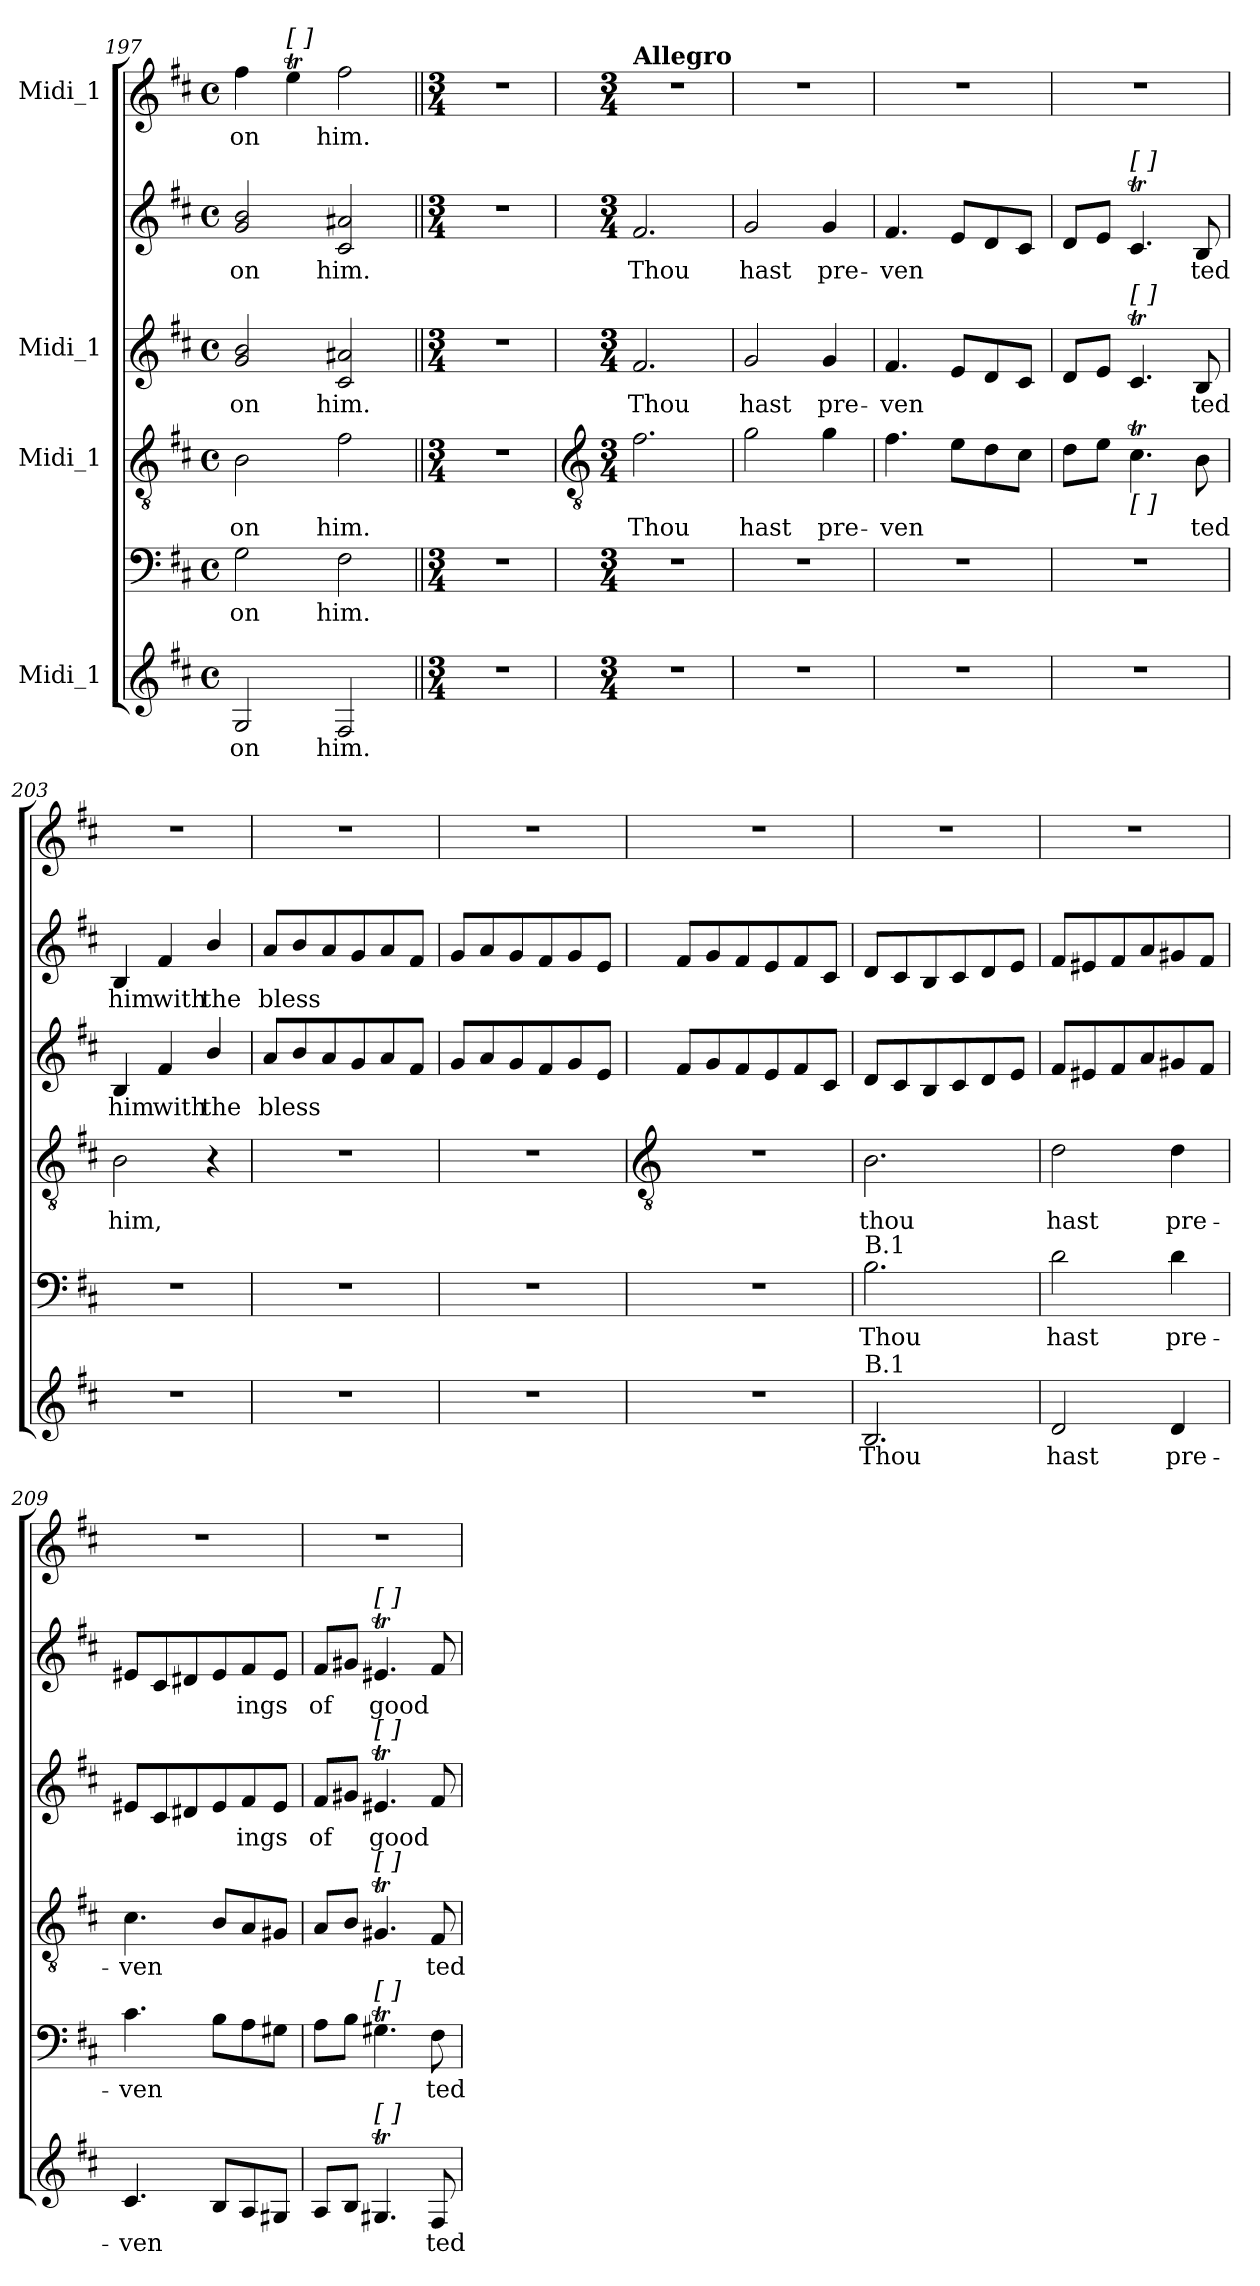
**kern	**text	**kern	**text	**kern	**text	**kern	**text	**kern	**text	**kern	**text
*part4	*part4	*part4	*part4	*part3	*part3	*part2	*part2	*part2	*part2	*part1	*part1
*staff6	*staff6	*staff5	*staff5	*staff4	*staff4	*staff3	*staff3	*staff2	*staff2	*staff1	*staff1
*I"Midi_1	*	*	*	*I"Midi_1	*	*I"Midi_1	*	*	*	*I"Midi_1	*
*	*	*clefF4	*	*clefGv2	*	*clefG2	*	*clefG2	*	*clefG2	*
*k[f#c#]	*	*k[f#c#]	*	*k[f#c#]	*	*k[f#c#]	*	*k[f#c#]	*	*k[f#c#]	*
*D:	*	*D:	*	*D:	*	*D:	*	*D:	*	*D:	*
*M4/4	*	*M4/4	*	*M4/4	*	*M4/4	*	*M4/4	*	*M4/4	*
*met(c)	*	*met(c)	*	*met(c)	*	*met(c)	*	*met(c)	*	*met(c)	*
=197	=197	=197	=197	=197	=197	=197	=197	=197	=197	=197	=197
!	!LO:LY:b	!	!LO:LY:b	!	!LO:LY:b	!	!LO:LY:b	!	!LO:LY:b	!	!LO:LY:b
2G	-on	2G	-on	2B	-on	2g 2b	-on	2g 2b	-on	4ff#	-on
!	!	!	!	!	!	!	!	!	!	!LO:TX:a:t=[   ]	!
.	.	.	.	.	.	.	.	.	.	4eeT	.
!	!LO:LY:b	!	!LO:LY:b	!	!LO:LY:b	!	!LO:LY:b	!	!LO:LY:b	!	!LO:LY:b
2F#	him.	2F#	him.	2f#	him.	2c# 2a#X	him.	2c# 2a#X	him.	2ff#	him.
=198||	=198||	=198||	=198||	=198||	=198||	=198||	=198||	=198||	=198||	=198||	=198||
*M3/4	*	*M3/4	*	*M3/4	*	*M3/4	*	*M3/4	*	*M3/4	*
2.r	.	2.r	.	2.r	.	2.r	.	2.r	.	2.r	.
!!LO:LB:g=z
=199	=199	=199	=199	=199	=199	=199	=199	=199	=199	=199	=199
*	*	*	*	*clefGv2	*	*	*	*	*	*	*
*M3/4	*	*M3/4	*	*M3/4	*	*M3/4	*	*M3/4	*	*M3/4	*
!	!	!	!	!	!	!	!	!	!	!LO:TX:a:B:t=Allegro	!
!LO:N:vis=1	!	!LO:N:vis=1	!	!	!LO:LY:b	!	!LO:LY:b	!	!LO:LY:b	!LO:N:vis=1	!
2.r	.	2.r	.	2.f#	Thou	2.f#	Thou	2.f#	Thou	2.r	.
=200	=200	=200	=200	=200	=200	=200	=200	=200	=200	=200	=200
!LO:N:vis=1	!	!LO:N:vis=1	!	!	!LO:LY:b	!	!LO:LY:b	!	!LO:LY:b	!LO:N:vis=1	!
2.r	.	2.r	.	2g	hast	2g	hast	2g	hast	2.r	.
!	!	!	!	!	!LO:LY:b	!	!LO:LY:b	!	!LO:LY:b	!	!
.	.	.	.	4g	pre-	4g	pre-	4g	pre-	.	.
=201	=201	=201	=201	=201	=201	=201	=201	=201	=201	=201	=201
!LO:N:vis=1	!	!LO:N:vis=1	!	!	!LO:LY:b	!	!LO:LY:b	!	!LO:LY:b	!LO:N:vis=1	!
2.r	.	2.r	.	4.f#	-ven	4.f#	-ven	4.f#	-ven	2.r	.
.	.	.	.	8eL	.	8eL	.	8eL	.	.	.
.	.	.	.	8d	.	8d	.	8d	.	.	.
.	.	.	.	8c#J	.	8c#J	.	8c#J	.	.	.
=202	=202	=202	=202	=202	=202	=202	=202	=202	=202	=202	=202
!LO:N:vis=1	!	!LO:N:vis=1	!	!	!	!	!	!	!	!LO:N:vis=1	!
2.r	.	2.r	.	8dL	.	8dL	.	8dL	.	2.r	.
.	.	.	.	8eJ	.	8eJ	.	8eJ	.	.	.
!	!	!	!	!	!	!	!	!LO:TX:a:t=[   ]	!	!	!
!	!	!	!	!	!	!LO:TX:a:t=[   ]	!	!	!	!	!
!	!	!	!	!LO:TX:b:t=[   ]	!	!	!	!	!	!	!
.	.	.	.	4.c#t	.	4.c#t	.	4.c#t	.	.	.
!	!	!	!	!	!LO:LY:b	!	!LO:LY:b	!	!LO:LY:b	!	!
.	.	.	.	8B	ted	8B	ted	8B	ted	.	.
=203	=203	=203	=203	=203	=203	=203	=203	=203	=203	=203	=203
!LO:N:vis=1	!	!LO:N:vis=1	!	!	!LO:LY:b	!	!LO:LY:b	!	!LO:LY:b	!LO:N:vis=1	!
2.r	.	2.r	.	2B	him,	4B	him	4B	him	2.r	.
!	!	!	!	!	!	!	!LO:LY:b	!	!LO:LY:b	!	!
.	.	.	.	.	.	4f#	with	4f#	with	.	.
!	!	!	!	!	!	!	!LO:LY:b	!	!LO:LY:b	!	!
.	.	.	.	4r	.	4b/	the	4b/	the	.	.
=204	=204	=204	=204	=204	=204	=204	=204	=204	=204	=204	=204
!LO:N:vis=1	!	!LO:N:vis=1	!	!LO:N:vis=1	!	!	!LO:LY:b	!	!LO:LY:b	!LO:N:vis=1	!
2.r	.	2.r	.	2.r	.	8aL	bless	8aL	bless	2.r	.
.	.	.	.	.	.	8b	.	8b	.	.	.
.	.	.	.	.	.	8a	.	8a	.	.	.
.	.	.	.	.	.	8g	.	8g	.	.	.
.	.	.	.	.	.	8a	.	8a	.	.	.
.	.	.	.	.	.	8f#J	.	8f#J	.	.	.
=205	=205	=205	=205	=205	=205	=205	=205	=205	=205	=205	=205
!LO:N:vis=1	!	!LO:N:vis=1	!	!LO:N:vis=1	!	!	!	!	!	!LO:N:vis=1	!
2.r	.	2.r	.	2.r	.	8gL	.	8gL	.	2.r	.
.	.	.	.	.	.	8a	.	8a	.	.	.
.	.	.	.	.	.	8g	.	8g	.	.	.
.	.	.	.	.	.	8f#	.	8f#	.	.	.
.	.	.	.	.	.	8g	.	8g	.	.	.
.	.	.	.	.	.	8eJ	.	8eJ	.	.	.
!!LO:LB:g=z
=206	=206	=206	=206	=206	=206	=206	=206	=206	=206	=206	=206
*	*	*	*	*clefGv2	*	*	*	*	*	*	*
!LO:N:vis=1	!	!LO:N:vis=1	!	!LO:N:vis=1	!	!	!	!	!	!LO:N:vis=1	!
2.r	.	2.r	.	2.r	.	8f#L	.	8f#L	.	2.r	.
.	.	.	.	.	.	8g	.	8g	.	.	.
.	.	.	.	.	.	8f#	.	8f#	.	.	.
.	.	.	.	.	.	8e	.	8e	.	.	.
.	.	.	.	.	.	8f#	.	8f#	.	.	.
.	.	.	.	.	.	8c#J	.	8c#J	.	.	.
=207	=207	=207	=207	=207	=207	=207	=207	=207	=207	=207	=207
!	!	!LO:TX:a:t=B.1	!	!	!	!	!	!	!	!	!
!LO:TX:a:t=B.1	!	!	!	!	!	!	!	!	!	!	!
!	!LO:LY:b	!	!LO:LY:b	!	!LO:LY:b	!	!	!	!	!LO:N:vis=1	!
2.B	Thou	2.B	Thou	2.B	thou	8dL	.	8dL	.	2.r	.
.	.	.	.	.	.	8c#	.	8c#	.	.	.
.	.	.	.	.	.	8B	.	8B	.	.	.
.	.	.	.	.	.	8c#	.	8c#	.	.	.
.	.	.	.	.	.	8d	.	8d	.	.	.
.	.	.	.	.	.	8eJ	.	8eJ	.	.	.
=208	=208	=208	=208	=208	=208	=208	=208	=208	=208	=208	=208
!	!LO:LY:b	!	!LO:LY:b	!	!LO:LY:b	!	!	!	!	!LO:N:vis=1	!
2d	hast	2d	hast	2d	hast	8f#L	.	8f#L	.	2.r	.
.	.	.	.	.	.	8e#X	.	8e#X	.	.	.
.	.	.	.	.	.	8f#	.	8f#	.	.	.
.	.	.	.	.	.	8a	.	8a	.	.	.
!	!LO:LY:b	!	!LO:LY:b	!	!LO:LY:b	!	!	!	!	!	!
4d	pre-	4d	pre-	4d	pre-	8g#X	.	8g#X	.	.	.
.	.	.	.	.	.	8f#J	.	8f#J	.	.	.
=209	=209	=209	=209	=209	=209	=209	=209	=209	=209	=209	=209
!	!LO:LY:b	!	!LO:LY:b	!	!LO:LY:b	!	!	!	!	!LO:N:vis=1	!
4.c#	-ven	4.c#	-ven	4.c#	-ven	8e#XL	.	8e#XL	.	2.r	.
.	.	.	.	.	.	8c#	.	8c#	.	.	.
.	.	.	.	.	.	8d#X	.	8d#X	.	.	.
8BL	.	8BL	.	8BL	.	8e#	.	8e#	.	.	.
!	!	!	!	!	!	!	!LO:LY:b	!	!LO:LY:b	!	!
8A	.	8A	.	8A	.	8f#	ings	8f#	ings	.	.
8G#XJ	.	8G#XJ	.	8G#XJ	.	8e#J	.	8e#J	.	.	.
=210	=210	=210	=210	=210	=210	=210	=210	=210	=210	=210	=210
!	!	!	!	!	!	!	!LO:LY:b	!	!LO:LY:b	!LO:N:vis=1	!
8AL	.	8AL	.	8AL	.	8f#L	of	8f#L	of	2.r	.
8BJ	.	8BJ	.	8BJ	.	8g#XJ	.	8g#XJ	.	.	.
!	!	!	!	!	!	!	!	!LO:TX:a:t=[   ]	!	!	!
!	!	!	!	!	!	!LO:TX:a:t=[   ]	!	!	!	!	!
!	!	!	!	!LO:TX:a:t=[   ]	!	!	!	!	!	!	!
!	!	!LO:TX:a:t=[   ]	!	!	!	!	!	!	!	!	!
!LO:TX:a:t=[   ]	!	!	!	!	!	!	!	!	!	!	!
!	!	!	!	!	!	!	!LO:LY:b	!	!LO:LY:b	!	!
4.G#Xt	.	4.G#Xt	.	4.G#Xt	.	4.e#Xt	good	4.e#Xt	good	.	.
!	!LO:LY:b	!	!LO:LY:b	!	!LO:LY:b	!	!	!	!	!	!
8F#	ted	8F#	ted	8F#	ted	8f#	.	8f#	.	.	.
=	=	=	=	=	=	=	=	=	=	=	=
*-	*-	*-	*-	*-	*-	*-	*-	*-	*-	*-	*-
